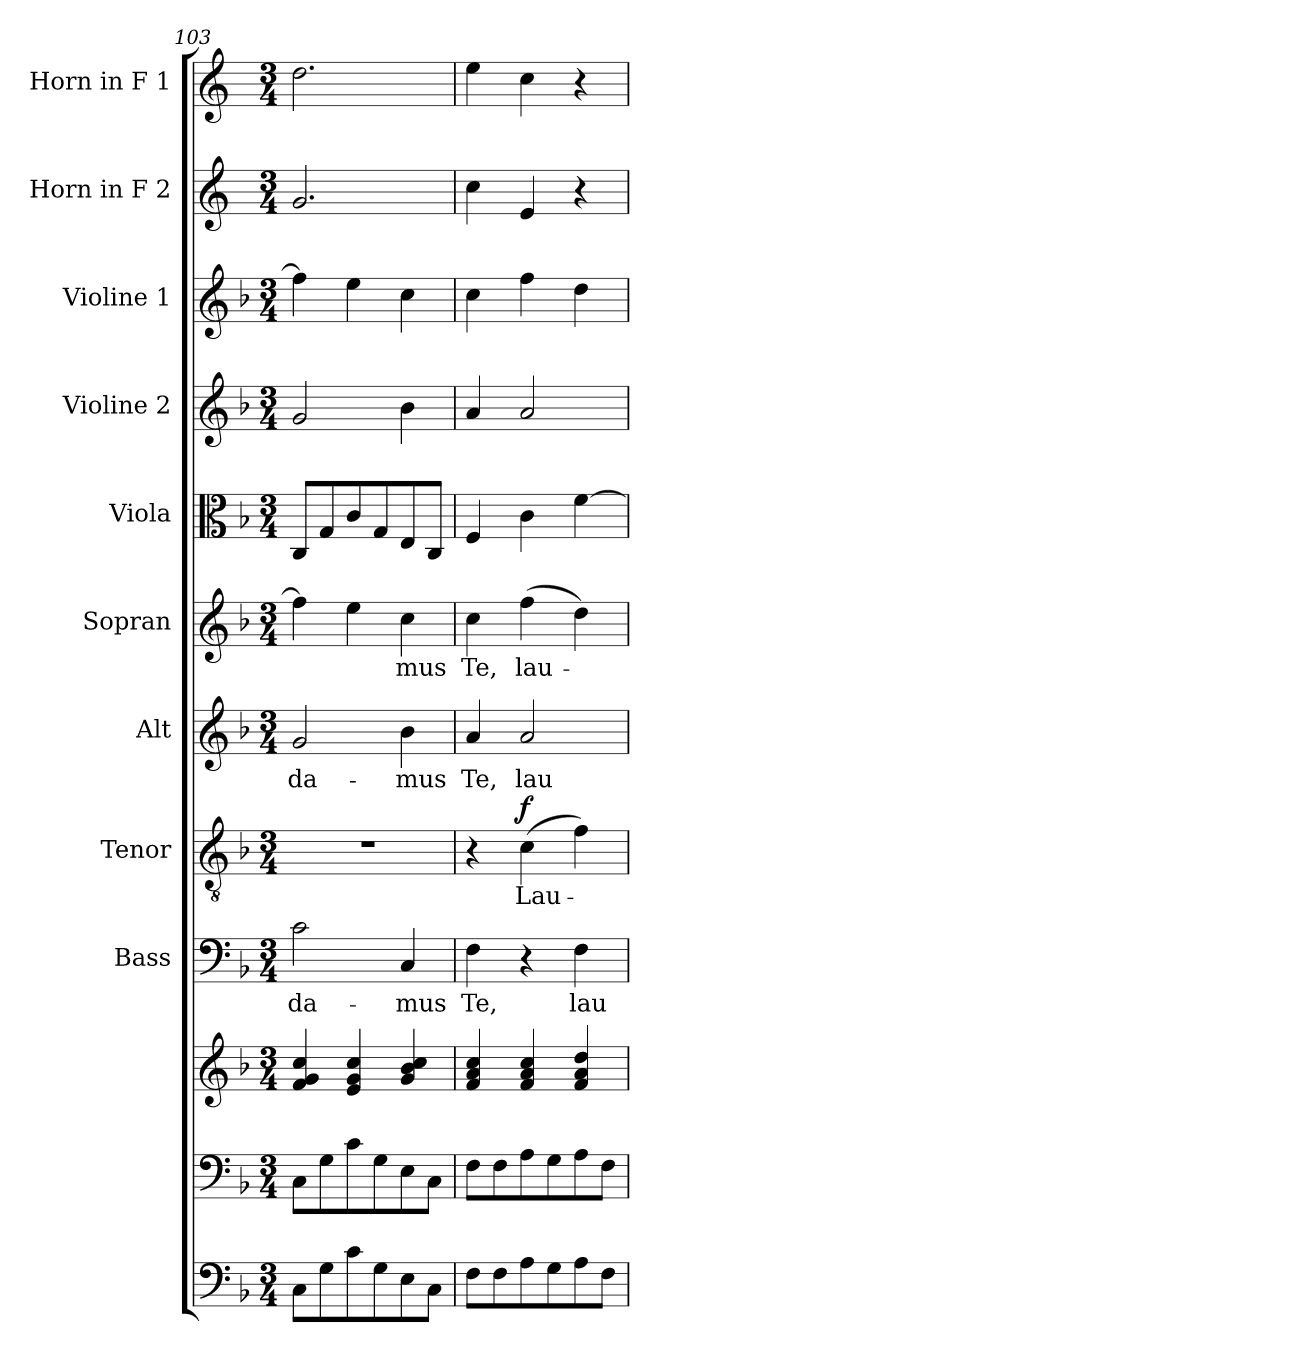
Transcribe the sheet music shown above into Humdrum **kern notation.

**kern	**kern	**kern	**kern	**text	**kern	**text	**dynam	**kern	**text	**kern	**text	**kern	**kern	**kern	**kern	**kern
*part11	*part10	*part10	*part9	*part9	*part8	*part8	*part8	*part7	*part7	*part6	*part6	*part5	*part4	*part3	*part2	*part1
*staff12	*staff11	*staff10	*staff9	*staff9	*staff8	*staff8	*staff8	*staff7	*staff7	*staff6	*staff6	*staff5	*staff4	*staff3	*staff2	*staff1
*	*	*	*I"Bass	*	*I"Tenor	*	*	*I"Alt	*	*I"Sopran	*	*I"Viola	*I"Violine 2	*I"Violine 1	*I"Horn in F 2	*I"Horn in F 1
*	*	*	*I'B.	*	*I'T.	*	*	*I'A.	*	*I'S.	*	*I'Vla.	*I'Vl. 2	*I'Vl. 1	*	*
*clefF4	*clefF4	*clefG2	*clefF4	*	*clefGv2	*	*	*clefG2	*	*clefG2	*	*clefC3	*clefG2	*clefG2	*clefG2	*clefG2
*ITrd7c12	*	*	*	*	*	*	*	*	*	*	*	*	*	*	*ITrd4c7	*ITrd4c7
*k[b-]	*k[b-]	*k[b-]	*k[b-]	*	*k[b-]	*	*	*k[b-]	*	*k[b-]	*	*k[b-]	*k[b-]	*k[b-]	*k[b-]	*k[b-]
*F:	*F:	*F:	*F:	*	*F:	*	*	*F:	*	*F:	*	*F:	*F:	*F:	*F:	*F:
*M3/4	*M3/4	*M3/4	*M3/4	*	*M3/4	*	*	*M3/4	*	*M3/4	*	*M3/4	*M3/4	*M3/4	*M3/4	*M3/4
=103	=103	=103	=103	=103	=103	=103	=103	=103	=103	=103	=103	=103	=103	=103	=103	=103
!	!	!	!	!LO:LY:b	!	!	!	!	!LO:LY:b	!	!	!	!	!	!	!
8CC\L	8C\L	4f/ 4g/ 4cc/	2c\	-da-	2.r	.	.	2g/	-da-	4ff\]	.	8C/L	2g/	4ff\]	2.c/	2.g\
8GG\	8G\	.	.	.	.	.	.	.	.	.	.	8G/	.	.	.	.
8C\	8c\	4e/ 4g/ 4cc/	.	.	.	.	.	.	.	4ee\	.	8c/	.	4ee\	.	.
8GG\	8G\	.	.	.	.	.	.	.	.	.	.	8G/	.	.	.	.
!	!	!	!	!LO:LY:b	!	!	!	!	!LO:LY:b	!	!LO:LY:b	!	!	!	!	!
8EE\	8E\	4g/ 4b-/ 4cc/	4C/	-mus	.	.	.	4b-\	-mus	4cc\	-mus	8E/	4b-\	4cc\	.	.
8CC\J	8C\J	.	.	.	.	.	.	.	.	.	.	8C/J	.	.	.	.
=104	=104	=104	=104	=104	=104	=104	=104	=104	=104	=104	=104	=104	=104	=104	=104	=104
!	!	!	!	!LO:LY:b	!	!	!	!	!LO:LY:b	!	!LO:LY:b	!	!	!	!	!
8FF\L	8F\L	4f/ 4a/ 4cc/	4F\	Te,	4r	.	.	4a/	Te,	4cc\	Te,	4F/	4a/	4cc\	4f\	4a\
8FF\	8F\	.	.	.	.	.	.	.	.	.	.	.	.	.	.	.
!	!	!	!	!	!	!LO:LY:b	!LO:DY:a	!	!LO:LY:b	!	!LO:LY:b	!	!	!	!	!
8AA\	8A\	4f/ 4a/ 4cc/	4r	.	(>4c\	Lau-	f	2a/	lau-	(>4ff\	lau-	4c\	2a/	4ff\	4A/	4f\
8GG\	8G\	.	.	.	.	.	.	.	.	.	.	.	.	.	.	.
!	!	!	!	!LO:LY:b	!	!	!	!	!	!	!	!	!	!	!	!
8AA\	8A\	4f/ 4a/ 4dd/	4F\	lau-	4f\)	.	.	.	.	4dd\)	.	[4f\	.	4dd\	4r	4r
8FF\J	8F\J	.	.	.	.	.	.	.	.	.	.	.	.	.	.	.
=	=	=	=	=	=	=	=	=	=	=	=	=	=	=	=	=
*-	*-	*-	*-	*-	*-	*-	*-	*-	*-	*-	*-	*-	*-	*-	*-	*-
